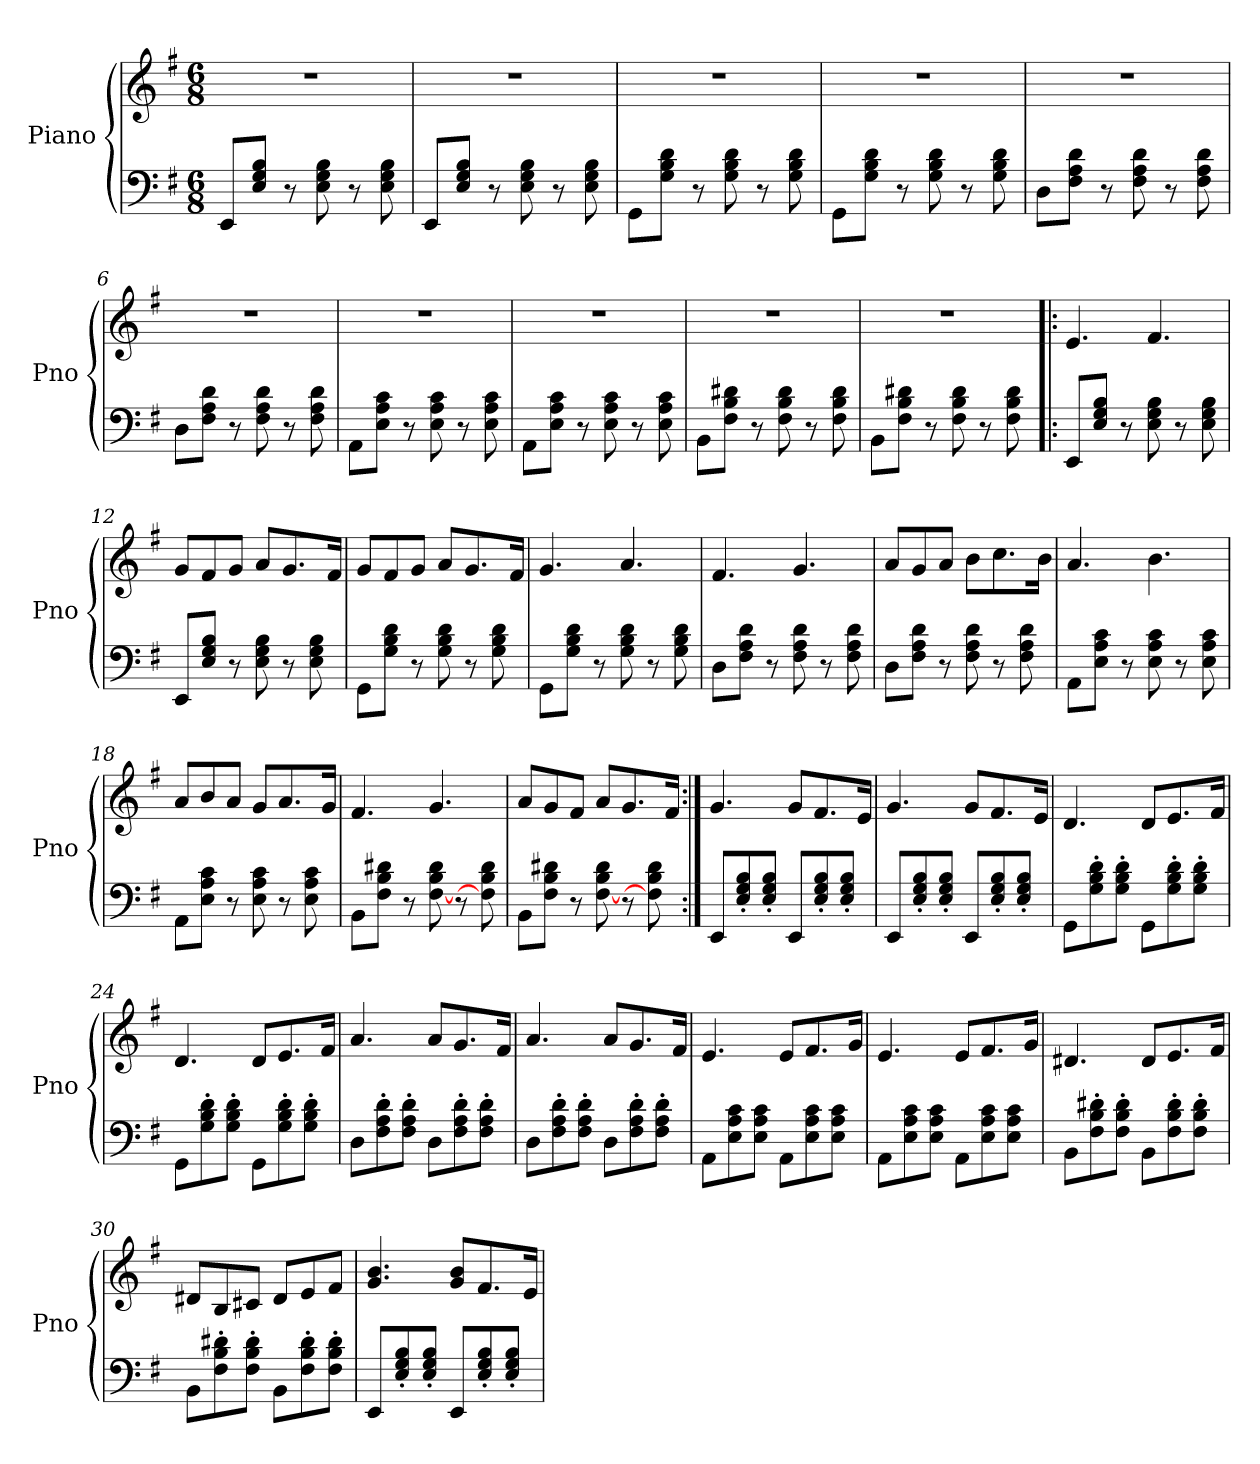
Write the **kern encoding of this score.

**kern	**kern
*part1	*part1
*staff2	*staff1
*I"Piano	*
*I'Pno	*
*clefF4	*clefG2
*k[f#]	*k[f#]
*M6/8	*M6/8
*MM120	*MM120
=1	=1
8EE/L	2.r
8E/ 8G/ 8B/J	.
8r	.
8E\ 8G\ 8B\	.
8r	.
8E\ 8G\ 8B\	.
=2	=2
8EE/L	2.r
8E/ 8G/ 8B/J	.
8r	.
8E\ 8G\ 8B\	.
8r	.
8E\ 8G\ 8B\	.
=3	=3
8GG\L	2.r
8G\ 8B\ 8d\J	.
8r	.
8G\ 8B\ 8d\	.
8r	.
8G\ 8B\ 8d\	.
=4	=4
8GG\L	2.r
8G\ 8B\ 8d\J	.
8r	.
8G\ 8B\ 8d\	.
8r	.
8G\ 8B\ 8d\	.
=5	=5
8D\L	2.r
8F#\ 8A\ 8d\J	.
8r	.
8F#\ 8A\ 8d\	.
8r	.
8F#\ 8A\ 8d\	.
!!LO:LB:g=z
=6	=6
8D\L	2.r
8F#\ 8A\ 8d\J	.
8r	.
8F#\ 8A\ 8d\	.
8r	.
8F#\ 8A\ 8d\	.
=7	=7
8AA\L	2.r
8E\ 8A\ 8c\J	.
8r	.
8E\ 8A\ 8c\	.
8r	.
8E\ 8A\ 8c\	.
=8	=8
8AA\L	2.r
8E\ 8A\ 8c\J	.
8r	.
8E\ 8A\ 8c\	.
8r	.
8E\ 8A\ 8c\	.
=9	=9
8BB\L	2.r
8F#\ 8B\ 8d#X\J	.
8r	.
8F#\ 8B\ 8d#\	.
8r	.
8F#\ 8B\ 8d#\	.
=10	=10
8BB\L	2.r
8F#\ 8B\ 8d#X\J	.
8r	.
8F#\ 8B\ 8d#\	.
8r	.
8F#\ 8B\ 8d#\	.
!!LO:LB:g=z
=11!|:	=11!|:
8EE/L	4.e/
8E/ 8G/ 8B/J	.
8r	.
8E\ 8G\ 8B\	4.f#/
8r	.
8E\ 8G\ 8B\	.
=12	=12
8EE/L	8g/L
8E/ 8G/ 8B/J	8f#/
8r	8g/J
8E\ 8G\ 8B\	8a/L
8r	8.g/
8E\ 8G\ 8B\	.
.	16f#/Jk
=13	=13
8GG\L	8g/L
8G\ 8B\ 8d\J	8f#/
8r	8g/J
8G\ 8B\ 8d\	8a/L
8r	8.g/
8G\ 8B\ 8d\	.
.	16f#/Jk
=14	=14
8GG\L	4.g/
8G\ 8B\ 8d\J	.
8r	.
8G\ 8B\ 8d\	4.a/
8r	.
8G\ 8B\ 8d\	.
!!LO:LB:g=z
=15	=15
8D\L	4.f#/
8F#\ 8A\ 8d\J	.
8r	.
8F#\ 8A\ 8d\	4.g/
8r	.
8F#\ 8A\ 8d\	.
=16	=16
8D\L	8a/L
8F#\ 8A\ 8d\J	8g/
8r	8a/J
8F#\ 8A\ 8d\	8b\L
8r	8.cc\
8F#\ 8A\ 8d\	.
.	16b\Jk
=17	=17
8AA\L	4.a/
8E\ 8A\ 8c\J	.
8r	.
8E\ 8A\ 8c\	4.b\
8r	.
8E\ 8A\ 8c\	.
=18	=18
8AA\L	8a/L
8E\ 8A\ 8c\J	8b/
8r	8a/J
8E\ 8A\ 8c\	8g/L
8r	8.a/
8E\ 8A\ 8c\	.
.	16g/Jk
!!LO:LB:g=z
=19	=19
8BB\L	4.f#/
8F#\ 8B\ 8d#X\J	.
8r	.
[8F#\ 8B\ 8d#\	4.g/
8r	.
8F#\] 8B\ 8d#\	.
=20	=20
8BB\L	8a/L
8F#\ 8B\ 8d#X\J	8g/
8r	8f#/J
[8F#\ 8B\ 8d#\	8a/L
8r	8.g/
8F#\] 8B\ 8d#\	.
.	16f#/Jk
=21:|!	=21:|!
8EE/L	4.g/
8E/' 8G/' 8B/'	.
8E/' 8G/' 8B/'J	.
8EE/L	8g/L
8E/' 8G/' 8B/'	8.f#/
8E/' 8G/' 8B/'J	.
.	16e/Jk
=22	=22
8EE/L	4.g/
8E/' 8G/' 8B/'	.
8E/' 8G/' 8B/'J	.
8EE/L	8g/L
8E/' 8G/' 8B/'	8.f#/
8E/' 8G/' 8B/'J	.
.	16e/Jk
!!LO:PB:g=z
=23	=23
8GG\L	4.d/
8G\' 8B\' 8d\'	.
8G\' 8B\' 8d\'J	.
8GG\L	8d/L
8G\' 8B\' 8d\'	8.e/
8G\' 8B\' 8d\'J	.
.	16f#/Jk
=24	=24
8GG\L	4.d/
8G\' 8B\' 8d\'	.
8G\' 8B\' 8d\'J	.
8GG\L	8d/L
8G\' 8B\' 8d\'	8.e/
8G\' 8B\' 8d\'J	.
.	16f#/Jk
=25	=25
8D\L	4.a/
8F#\' 8A\' 8d\'	.
8F#\' 8A\' 8d\'J	.
8D\L	8a/L
8F#\' 8A\' 8d\'	8.g/
8F#\' 8A\' 8d\'J	.
.	16f#/Jk
=26	=26
8D\L	4.a/
8F#\' 8A\' 8d\'	.
8F#\' 8A\' 8d\'J	.
8D\L	8a/L
8F#\' 8A\' 8d\'	8.g/
8F#\' 8A\' 8d\'J	.
.	16f#/Jk
!!LO:LB:g=z
=27	=27
8AA\L	4.e/
8E\ 8A\ 8c\	.
8E\ 8A\ 8c\J	.
8AA\L	8e/L
8E\ 8A\ 8c\	8.f#/
8E\ 8A\ 8c\J	.
.	16g/Jk
=28	=28
8AA\L	4.e/
8E\ 8A\ 8c\	.
8E\ 8A\ 8c\J	.
8AA\L	8e/L
8E\ 8A\ 8c\	8.f#/
8E\ 8A\ 8c\J	.
.	16g/Jk
=29	=29
8BB\L	4.d#X/
8F#\' 8B\' 8d#X\'	.
8F#\' 8B\' 8d#\'J	.
8BB\L	8d#/L
8F#\' 8B\' 8d#\'	8.e/
8F#\' 8B\' 8d#\'J	.
.	16f#/Jk
=30	=30
8BB\L	8d#X/L
8F#\' 8B\' 8d#X\'	8B/
8F#\' 8B\' 8d#\'J	8c#X/J
8BB\L	8d#/L
8F#\' 8B\' 8d#\'	8e/
8F#\' 8B\' 8d#\'J	8f#/J
!!LO:LB:g=z
=31	=31
8EE/L	4.g/ 4.b/
8E/' 8G/' 8B/'	.
8E/' 8G/' 8B/'J	.
8EE/L	8g/ 8b/L
8E/' 8G/' 8B/'	8.f#/
8E/' 8G/' 8B/'J	.
.	16e/Jk
=	=
*-	*-
